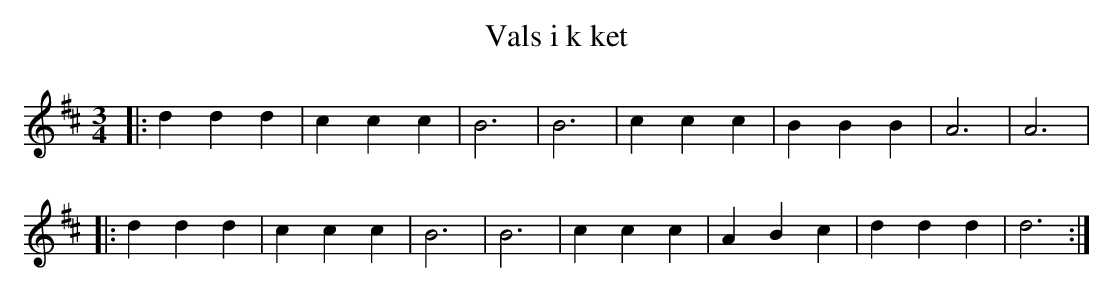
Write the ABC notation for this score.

X:1
T:Vals i k ket
M:3/4
L:1/4
K:D
|: d d d | c c c | B3 | B3 | c c c | B B B | A3 | A3 |
|: d d d | c c c | B3 | B3 | c c c | A B c | d d d | d3 :|
